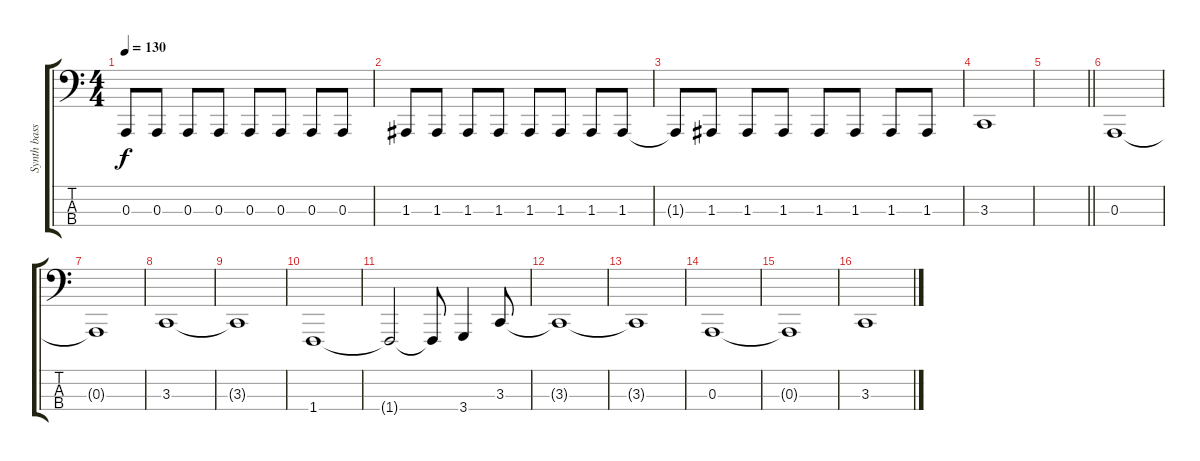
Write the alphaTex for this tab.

\track ("Synth bass" "Synth bass") {instrument lead8bassandlead}
\staff {score tabs}
\tuning (G2 D2 A1 E1) {hide}
\ts (4 4)
\tempo 130
\clef f4
\ks c
0.3{t}.8{dy f} 0.3.8 0.3.8 0.3.8 0.3.8 0.3.8 0.3.8 0.3.8 |
1.3.8 1.3.8 1.3.8 1.3.8 1.3.8 1.3.8 1.3.8 1.3.8 |
1.3{t}.8 1.3.8 1.3.8 1.3.8 1.3.8 1.3.8 1.3.8 1.3.8 |
3.3.1 |
\barLineRight lightlight
|
0.3.1 |
0.3{t}.1 |
3.3.1 |
3.3{t}.1 |
1.4.1 |
1.4{t}.2 1.4{t}.8 3.4.4 3.3.8 |
3.3{t}.1 |
3.3{t}.1 |
0.3.1 |
0.3{t}.1 |
3.3.1
